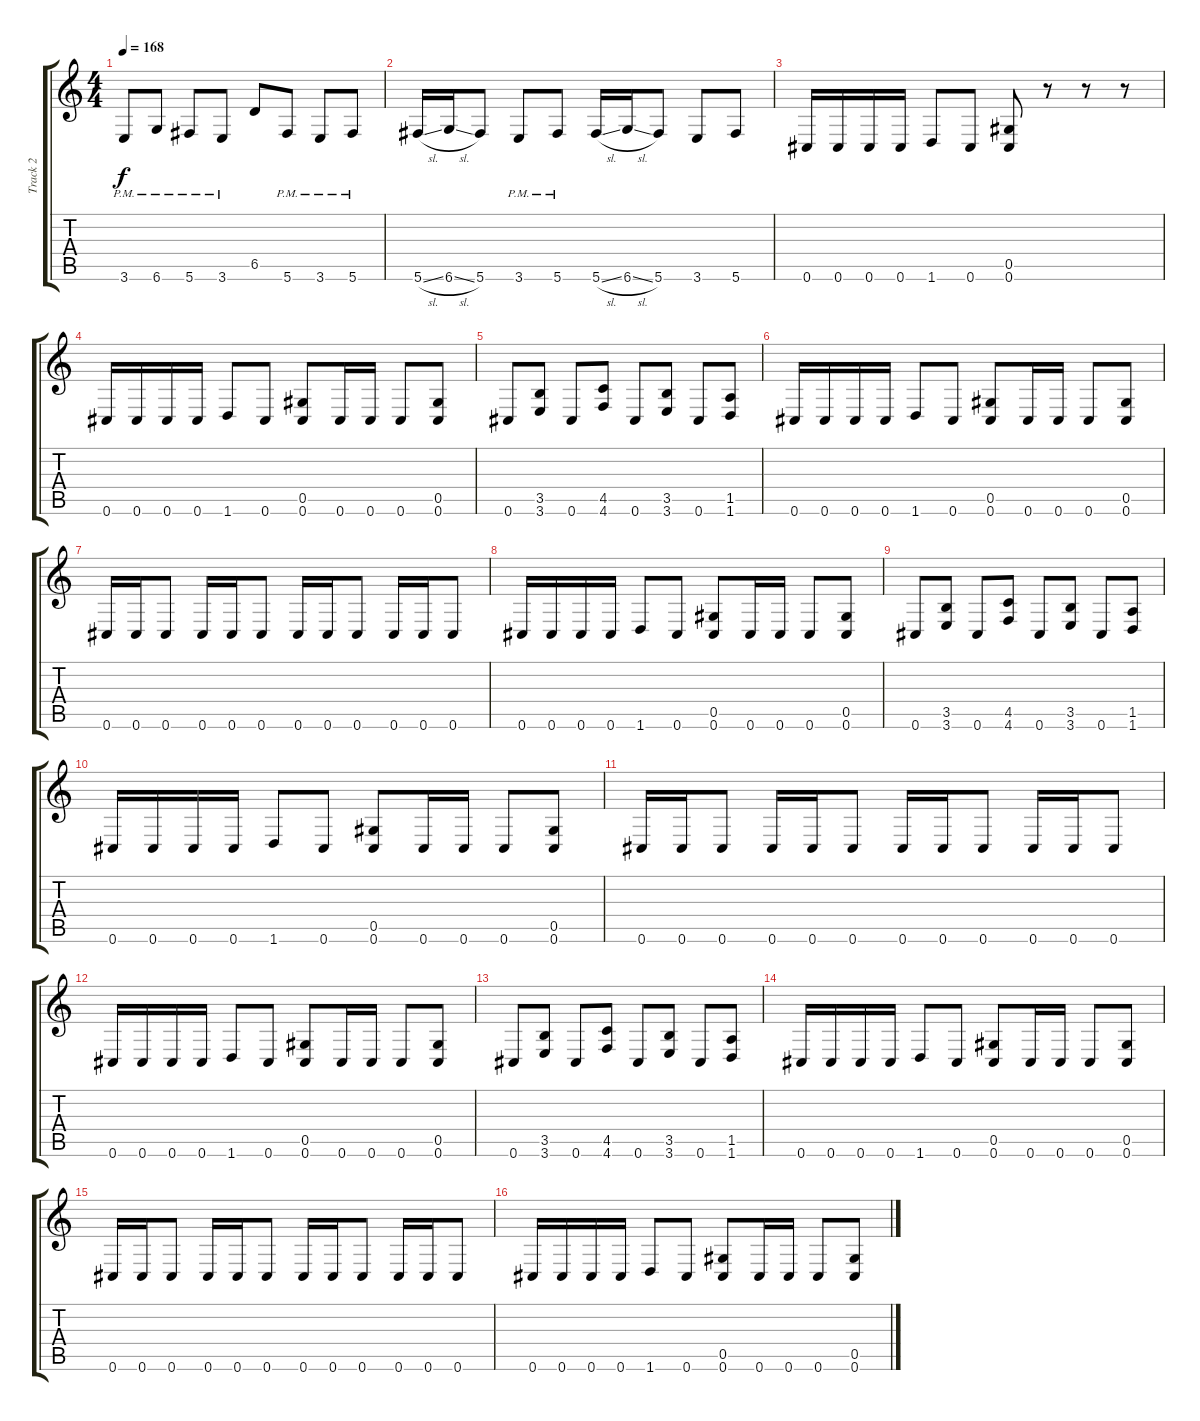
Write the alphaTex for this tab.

\track ("Track 2" "Track 2") {instrument overdrivenguitar}
\staff {score tabs}
\tuning (Eb4 Bb3 Gb3 Db3 Ab2 Db2) {hide}
\ts (4 4)
\tempo 168
\clef g2
\ks c
3.6{pm}.8{dy f} 6.6{pm}.8 5.6{pm}.8 3.6{pm}.8 6.5.8 5.6{pm}.8 3.6{pm}.8 5.6{pm}.8 |
5.6{sl}.16 6.6{sl}.16 5.6.8 3.6{pm}.8 5.6{pm}.8 5.6{sl}.16 6.6{sl}.16 5.6.8 3.6.8 5.6.8 |
0.6.16 0.6.16 0.6.16 0.6.16 1.6.8 0.6.8 (0.5 0.6).8 r.8 r.8 r.8 |
0.6.16 0.6.16 0.6.16 0.6.16 1.6.8 0.6.8 (0.5 0.6).8 0.6.16 0.6.16 0.6.8 (0.5 0.6).8 |
0.6.8 (3.5 3.6).8 0.6.8 (4.5 4.6).8 0.6.8 (3.5 3.6).8 0.6.8 (1.5 1.6).8 |
0.6.16 0.6.16 0.6.16 0.6.16 1.6.8 0.6.8 (0.5 0.6).8 0.6.16 0.6.16 0.6.8 (0.5 0.6).8 |
0.6.16 0.6.16 0.6.8 0.6.16 0.6.16 0.6.8 0.6.16 0.6.16 0.6.8 0.6.16 0.6.16 0.6.8 |
0.6.16 0.6.16 0.6.16 0.6.16 1.6.8 0.6.8 (0.5 0.6).8 0.6.16 0.6.16 0.6.8 (0.5 0.6).8 |
0.6.8 (3.5 3.6).8 0.6.8 (4.5 4.6).8 0.6.8 (3.5 3.6).8 0.6.8 (1.5 1.6).8 |
0.6.16 0.6.16 0.6.16 0.6.16 1.6.8 0.6.8 (0.5 0.6).8 0.6.16 0.6.16 0.6.8 (0.5 0.6).8 |
0.6.16 0.6.16 0.6.8 0.6.16 0.6.16 0.6.8 0.6.16 0.6.16 0.6.8 0.6.16 0.6.16 0.6.8 |
0.6.16 0.6.16 0.6.16 0.6.16 1.6.8 0.6.8 (0.5 0.6).8 0.6.16 0.6.16 0.6.8 (0.5 0.6).8 |
0.6.8 (3.5 3.6).8 0.6.8 (4.5 4.6).8 0.6.8 (3.5 3.6).8 0.6.8 (1.5 1.6).8 |
0.6.16 0.6.16 0.6.16 0.6.16 1.6.8 0.6.8 (0.5 0.6).8 0.6.16 0.6.16 0.6.8 (0.5 0.6).8 |
0.6.16 0.6.16 0.6.8 0.6.16 0.6.16 0.6.8 0.6.16 0.6.16 0.6.8 0.6.16 0.6.16 0.6.8 |
0.6.16 0.6.16 0.6.16 0.6.16 1.6.8 0.6.8 (0.5 0.6).8 0.6.16 0.6.16 0.6.8 (0.5 0.6).8
